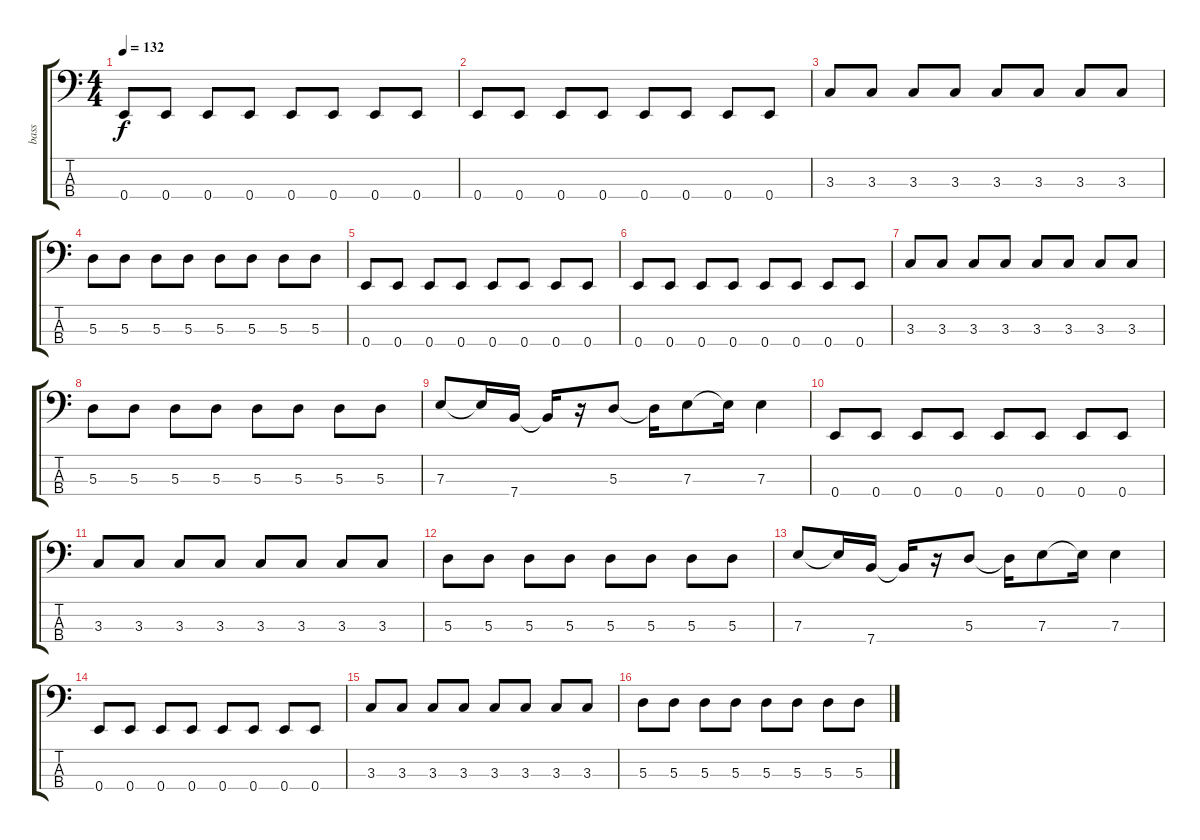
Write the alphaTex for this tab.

\track ("bass" "bass") {instrument electricbassfinger}
\staff {score tabs}
\tuning (G2 D2 A1 E1) {hide}
\ts (4 4)
\tempo 132
\clef f4
\ks c
0.4.8{dy f} 0.4.8 0.4.8 0.4.8 0.4.8 0.4.8 0.4.8 0.4.8 |
0.4.8 0.4.8 0.4.8 0.4.8 0.4.8 0.4.8 0.4.8 0.4.8 |
3.3.8 3.3.8 3.3.8 3.3.8 3.3.8 3.3.8 3.3.8 3.3.8 |
5.3.8 5.3.8 5.3.8 5.3.8 5.3.8 5.3.8 5.3.8 5.3.8 |
0.4.8 0.4.8 0.4.8 0.4.8 0.4.8 0.4.8 0.4.8 0.4.8 |
0.4.8 0.4.8 0.4.8 0.4.8 0.4.8 0.4.8 0.4.8 0.4.8 |
3.3.8 3.3.8 3.3.8 3.3.8 3.3.8 3.3.8 3.3.8 3.3.8 |
5.3.8 5.3.8 5.3.8 5.3.8 5.3.8 5.3.8 5.3.8 5.3.8 |
7.3.8 7.3{t}.16 7.4.16 7.4{t}.16 r.16 5.3.8 5.3{t}.16 7.3.8 7.3{t}.16 7.3.4 |
0.4.8 0.4.8 0.4.8 0.4.8 0.4.8 0.4.8 0.4.8 0.4.8 |
3.3.8 3.3.8 3.3.8 3.3.8 3.3.8 3.3.8 3.3.8 3.3.8 |
5.3.8 5.3.8 5.3.8 5.3.8 5.3.8 5.3.8 5.3.8 5.3.8 |
7.3.8 7.3{t}.16 7.4.16 7.4{t}.16 r.16 5.3.8 5.3{t}.16 7.3.8 7.3{t}.16 7.3.4 |
0.4.8 0.4.8 0.4.8 0.4.8 0.4.8 0.4.8 0.4.8 0.4.8 |
3.3.8 3.3.8 3.3.8 3.3.8 3.3.8 3.3.8 3.3.8 3.3.8 |
5.3.8 5.3.8 5.3.8 5.3.8 5.3.8 5.3.8 5.3.8 5.3.8
